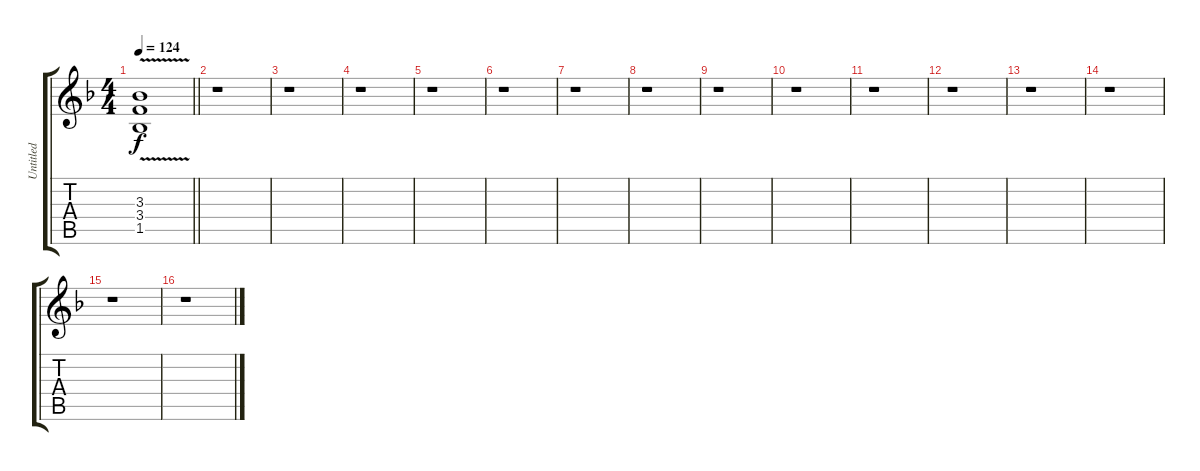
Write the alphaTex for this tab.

\track ("Untitled" "Untitled") {instrument overdrivenguitar}
\staff {score tabs}
\tuning (E4 B3 G3 D3 A2 E2) {hide}
\ts (4 4)
\tempo 124
\clef g2
\barLineRight lightlight
\ks f
(3.3{v t} 3.4{v t} 1.5{v t}).1{dy f} |
r.1 |
r.1 |
r.1 |
r.1 |
r.1 |
r.1 |
r.1 |
r.1 |
r.1 |
r.1 |
r.1 |
r.1 |
r.1 |
r.1 |
r.1
